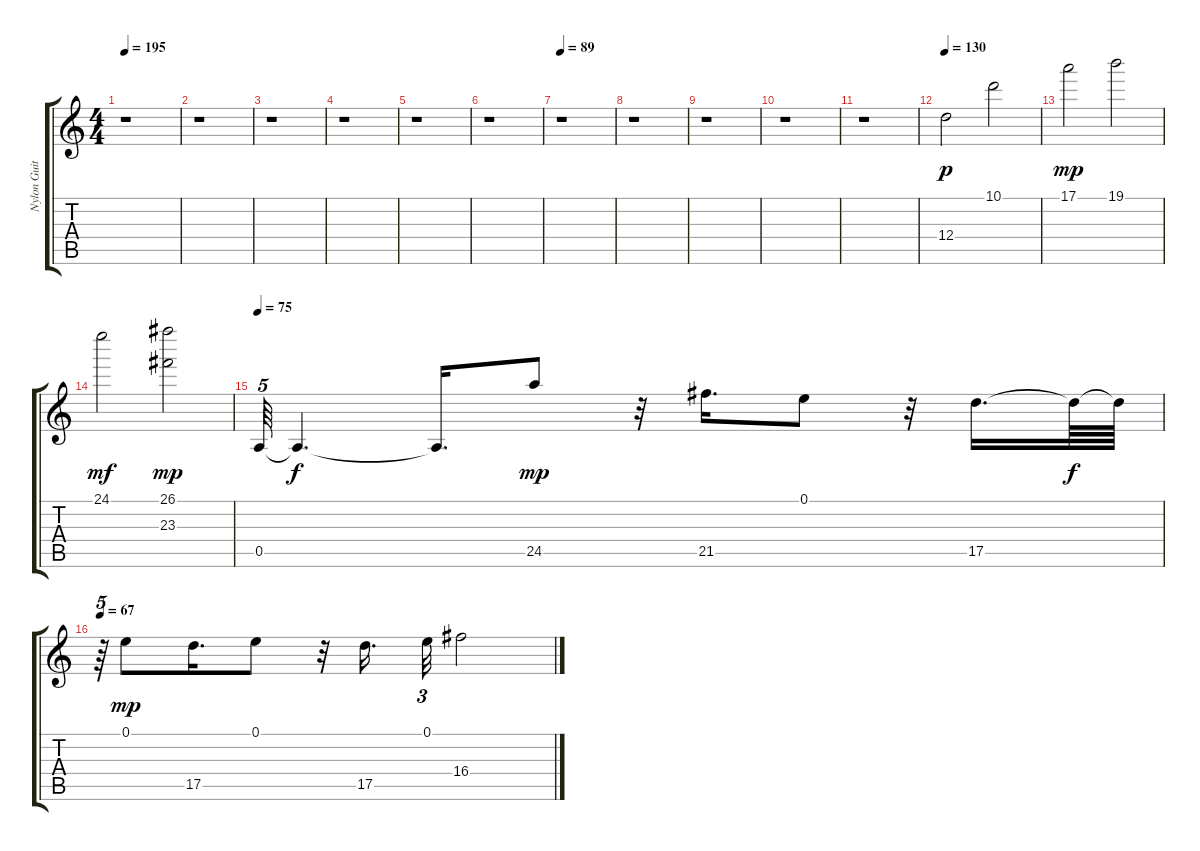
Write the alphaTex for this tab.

\track ("Nylon Guitar" "Nylon Guit") {instrument acousticguitarnylon}
\staff {score tabs}
\tuning (E4 B3 G3 D3 A2 E2) {hide}
\ts (4 4)
\tempo 195
\clef g2
\ks c
r.1{dy p} |
r.1 |
r.1 |
r.1 |
r.1 |
r.1 |
\tempo 89
r.1 |
r.1 |
r.1 |
r.1 |
r.1 |
\tempo 130
12.4.2 10.1.2 |
17.1.2{dy mp} 19.1.2 |
24.1.2{dy mf} (26.1 23.3).2{dy mp} |
\tempo 75
0.5.64{tu (5 4)} 0.5{t}.4{d dy f} 0.5{t}.16{d} 24.5.8{dy mp} r.32 21.5.16{d} 0.1.8 r.32 17.5.16{d} 17.5{t}.64{dy f} 17.5{t}.64 |
\tempo 67
r.64{tu (5 4)} 0.1.8{dy mp} 17.5.16{d} 0.1.8 r.32 17.5.16{d} 0.1.32{tu (3 2)} 16.4.2
